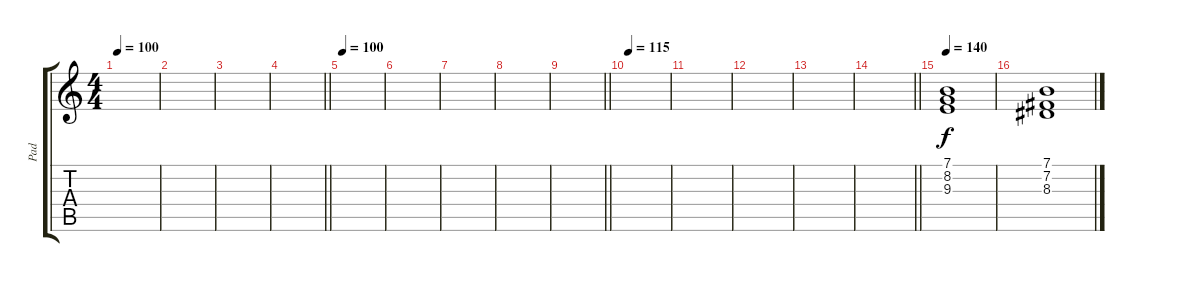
\track ("Pad" "Pad") {instrument pad2warm}
\staff {score tabs}
\tuning (E4 B3 G3 D3 A2 E2) {hide}
\ts (4 4)
\tempo 100
\clef g2
\ks c
|
|
|
\barLineRight lightlight
|
\section ("" "")
\tempo 100
|
|
|
|
\barLineRight lightlight
|
\section ("" "")
\tempo 115
|
|
|
|
\barLineRight lightlight
|
\section ("" "")
\tempo 140
(7.1 8.2 9.3).1 |
(7.1 7.2 8.3).1
